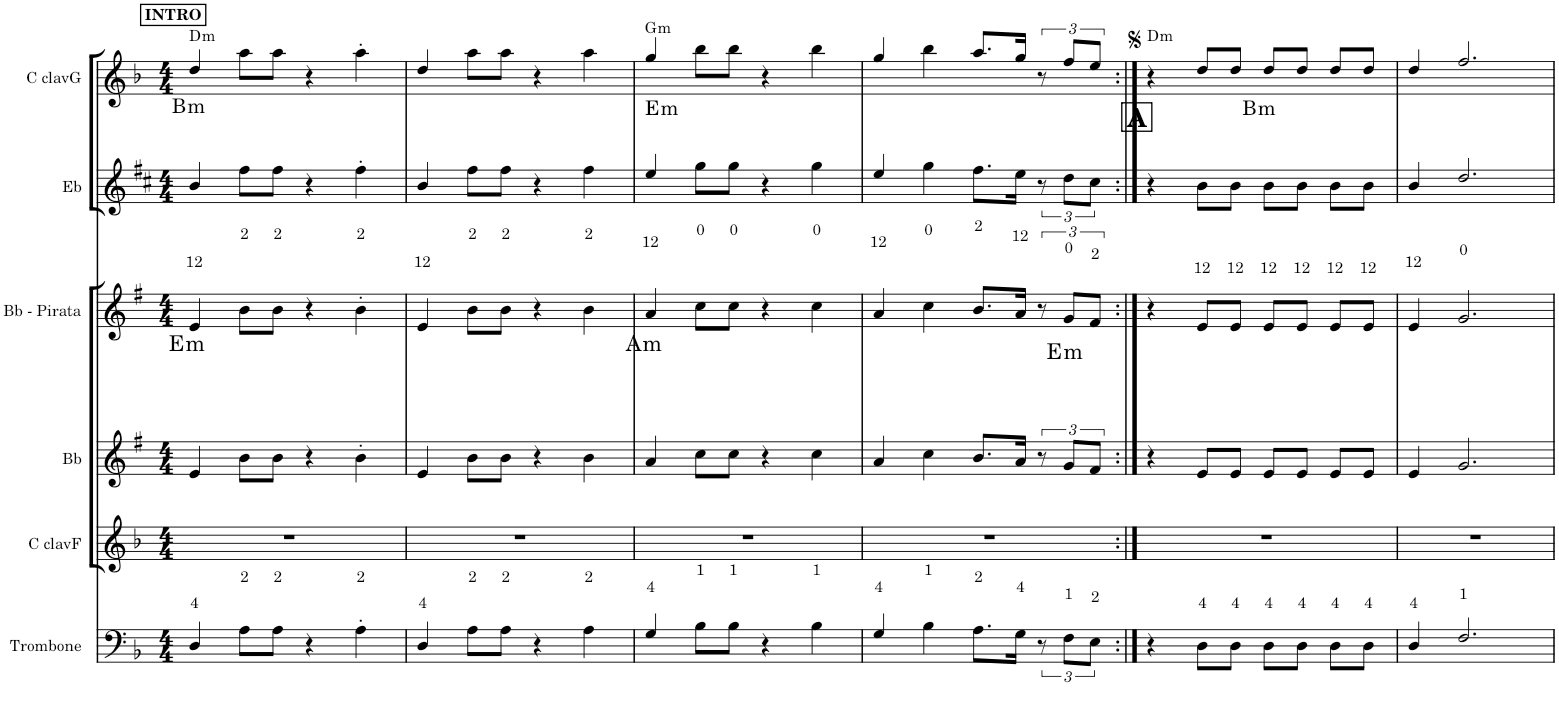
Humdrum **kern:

**kern	**kern	**kern	**harte	**kern	**kern	**harte	**kern	**harte
*part6	*part5	*part4	*part4	*part3	*part2	*part2	*part1	*part1
*staff6	*staff5	*staff4	*	*staff3	*staff2	*	*staff1	*
*I"Trombone	*I"C clavF	*I"Bb	*	*I"Bb - Pirata	*I"Eb	*	*I"C clavG	*
*I'Tbn.	*	*	*	*	*	*	*	*
*clefF4	*clefG2	*clefG2	*	*clefG2	*clefG2	*	*clefG2	*
*	*	*Trd1c2	*	*Trd1c2	*Trd5c9	*	*	*
*k[b-]	*k[b-]	*k[f#]	*	*k[f#]	*k[f#c#]	*	*k[b-]	*
*F:	*F:	*G:	*	*G:	*D:	*	*F:	*
*M4/4	*M4/4	*M4/4	*	*M4/4	*M4/4	*	*M4/4	*
!!LO:REH:place=s1:a:B:cj:t=INTRO
=1	=1	=1	=1	=1	=1	=1	=1	=1
!	!	!	!LO:H:kt=m	!	!	!LO:H:kt=m	!	!LO:H:kt=m
4D/	1r	4e/	E:min	4e/	4b/	B:min	4dd/	D:min
8A\L	.	8b\L	.	8b\L	8ff#\L	.	8aa\L	.
8A\J	.	8b\J	.	8b\J	8ff#\J	.	8aa\J	.
4r	.	4r	.	4r	4r	.	4r	.
4A'\	.	4b'\	.	4b'\	4ff#'\	.	4aa'\	.
=2	=2	=2	=2	=2	=2	=2	=2	=2
4D/	1r	4e/	.	4e/	4b/	.	4dd/	.
8A\L	.	8b\L	.	8b\L	8ff#\L	.	8aa\L	.
8A\J	.	8b\J	.	8b\J	8ff#\J	.	8aa\J	.
4r	.	4r	.	4r	4r	.	4r	.
4A\	.	4b\	.	4b\	4ff#\	.	4aa\	.
=3	=3	=3	=3	=3	=3	=3	=3	=3
!	!	!	!LO:H:kt=m	!	!	!LO:H:kt=m	!	!LO:H:kt=m
4G/	1r	4a/	A:min	4a/	4ee/	E:min	4gg/	G:min
8B-\L	.	8cc\L	.	8cc\L	8gg\L	.	8bb-\L	.
8B-\J	.	8cc\J	.	8cc\J	8gg\J	.	8bb-\J	.
4r	.	4r	.	4r	4r	.	4r	.
4B-\	.	4cc\	.	4cc\	4gg\	.	4bb-\	.
=4	=4	=4	=4	=4	=4	=4	=4	=4
4G/	1r	4a/	.	4a/	4ee/	.	4gg/	.
4B-\	.	4cc\	.	4cc\	4gg\	.	4bb-\	.
8.A\L	.	8.b/L	.	8.b/L	8.ff#\L	.	8.aa/L	.
16G\Jk	.	16a/Jk	.	16a/Jk	16ee\Jk	.	16gg/Jk	.
12r	.	12r	.	12r	12r	.	12r	.
12F\L	.	12g/L	.	12g/L	12dd\L	.	12ff/L	.
12E\J	.	12f#/J	.	12f#/J	12cc#\J	.	12ee/J	.
!!LO:REH:place=s1:b:B:cj:fs=15.7124:t=A
=5:|!	=5:|!	=5:|!	=5:|!	=5:|!	=5:|!	=5:|!	=5:|!	=5:|!
!	!	!	!LO:H:kt=m	!	!	!LO:H:kt=m	!	!LO:H:kt=m
4r	1r	4r	E:min	4r	4r	B:min	4r	D:min
8D\L	.	8e/L	.	8e/L	8b\L	.	8dd/L	.
8D\J	.	8e/J	.	8e/J	8b\J	.	8dd/J	.
8D\L	.	8e/L	.	8e/L	8b\L	.	8dd/L	.
8D\J	.	8e/J	.	8e/J	8b\J	.	8dd/J	.
8D\L	.	8e/L	.	8e/L	8b\L	.	8dd/L	.
8D\J	.	8e/J	.	8e/J	8b\J	.	8dd/J	.
=6	=6	=6	=6	=6	=6	=6	=6	=6
4D/	1r	4e/	.	4e/	4b/	.	4dd/	.
2.F/	.	2.g/	.	2.g/	2.dd/	.	2.ff/	.
=	=	=	=	=	=	=	=	=
*-	*-	*-	*-	*-	*-	*-	*-	*-
